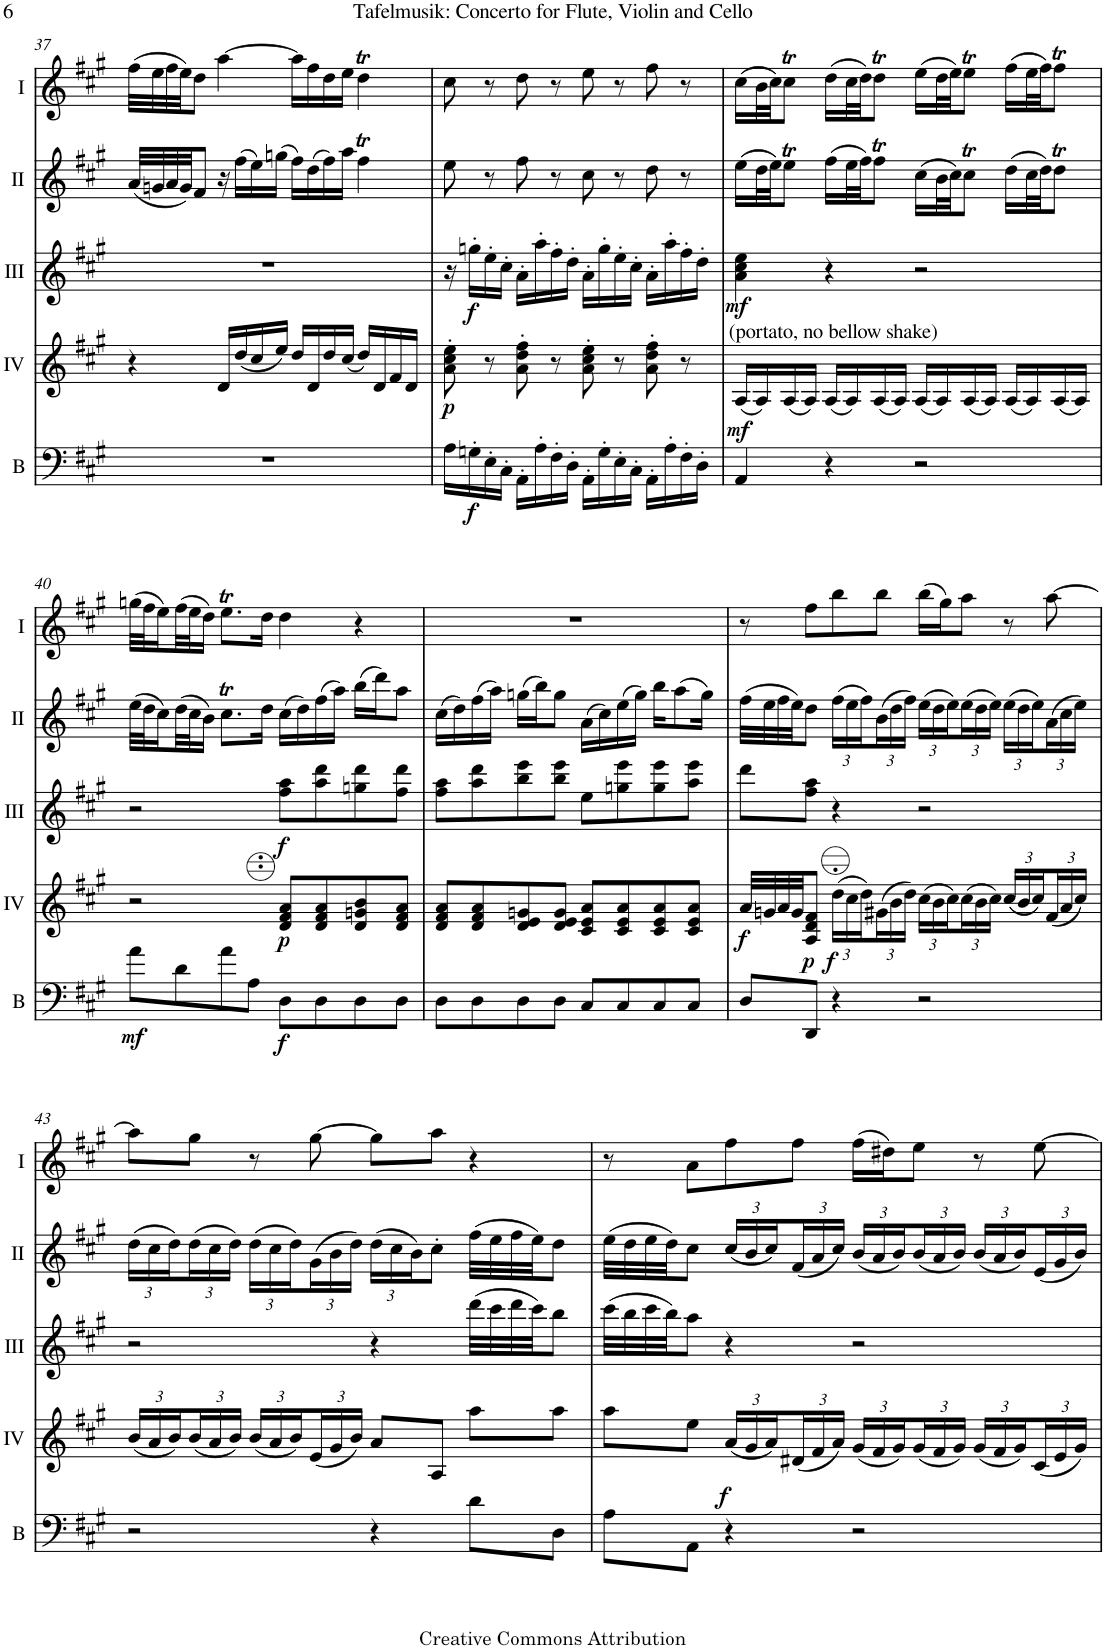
**kern	**dynam	**kern	**dynam	**kern	**dynam	**kern	**kern
*part5	*part5	*part4	*part4	*part3	*part3	*part2	*part1
*staff5	*staff5	*staff4	*staff4	*staff3	*staff3	*staff2	*staff1
*I"Bass	*	*I"Acc. 4	*	*I"Acc. 3	*	*I"Acc. 2	*I"Acc. 1
*I'B	*	*	*	*	*	*	*
!!LO:PB:g=z
*clefF4	*	*clefG2	*	*clefG2	*	*clefG2	*clefG2
*Trd7c12	*	*	*	*Trd7c12	*	*	*
*k[f#c#g#]	*	*k[f#c#g#]	*	*k[f#c#g#]	*	*k[f#c#g#]	*k[f#c#g#]
*M4/4	*	*M4/4	*	*M4/4	*	*M4/4	*M4/4
*met(c)	*	*met(c)	*	*met(c)	*	*met(c)	*met(c)
=37	=37	=37	=37	=37	=37	=37	=37
1r	.	4r	.	1r	.	(32a/LLL	(32ff#\LLL
.	.	.	.	.	.	32gn/	32ee\
.	.	.	.	.	.	32a/	32ff#\
.	.	.	.	.	.	32g/JJ)	32ee\JJ)
.	.	.	.	.	.	8f#/J	8dd\J
.	.	16D/LL	.	.	.	16r	[4aa\
.	.	(16d/	.	.	.	(16ff#\LL	.
.	.	16c#/	.	.	.	16ee\)	.
.	.	16e/JJ)	.	.	.	(16ggn\JJ	.
.	.	16d/LL	.	.	.	16ff#\LL)	16aa\LL]
.	.	16D/	.	.	.	(16dd\	16ff#\
.	.	16d/	.	.	.	16ff#\)	16dd\
.	.	(16c#/JJ	.	.	.	16aa\JJ	16ee\JJ
.	.	16d/LL)	.	.	.	4ff#T\	4ddT\
.	.	16D/	.	.	.	.	.
.	.	16F#/	.	.	.	.	.
.	.	16D/JJ	.	.	.	.	.
=38	=38	=38	=38	=38	=38	=38	=38
!	!	!	!LO:DY:b	!	!	!	!
16A\LL	.	8A\' 8c#\' 8e\'	p	16r	.	8ee\	8cc#\
!	!LO:DY:b	!	!	!	!LO:DY:b	!	!
16Gn'\	f	.	.	16ggn'\LL	f	.	.
16E'\	.	8r	.	16ee'\	.	8r	8r
16C#'\JJ	.	.	.	16cc#'\JJ	.	.	.
16AA'\LL	.	8A\' 8d\' 8f#\'	.	16a'\LL	.	8ff#\	8dd\
16A'\	.	.	.	16aa'\	.	.	.
16F#'\	.	8r	.	16ff#'\	.	8r	8r
16D'\JJ	.	.	.	16dd'\JJ	.	.	.
16AA'\LL	.	8A\' 8c#\' 8e\'	.	16a'\LL	.	8cc#\	8ee\
16G'\	.	.	.	16gg'\	.	.	.
16E'\	.	8r	.	16ee'\	.	8r	8r
16C#'\JJ	.	.	.	16cc#'\JJ	.	.	.
16AA'\LL	.	8A\' 8d\' 8f#\'	.	16a'\LL	.	8dd\	8ff#\
16A'\	.	.	.	16aa'\	.	.	.
16F#'\	.	8r	.	16ff#'\	.	8r	8r
16D'\JJ	.	.	.	16dd'\JJ	.	.	.
=39	=39	=39	=39	=39	=39	=39	=39
!	!	!LO:TX:a:t=(portato, no bellow shake)	!	!	!	!	!
!	!	!	!LO:DY:b	!	!LO:DY:b	!	!
4AA/	.	(16AA/LL	mf	4a\ 4cc#\ 4ee\	mf	(16ee\LL	(16cc#\LL
.	.	16AA/)	.	.	.	32dd\L	32b\L
.	.	.	.	.	.	32ee\JJ)	32cc#\JJ)
.	.	(16AA/	.	.	.	8eeT\J	8cc#t\J
.	.	16AA/JJ)	.	.	.	.	.
4r	.	(16AA/LL	.	4r	.	(16ff#\LL	(16dd\LL
.	.	16AA/)	.	.	.	32ee\L	32cc#\L
.	.	.	.	.	.	32ff#\JJ)	32dd\JJ)
.	.	(16AA/	.	.	.	8ff#T\J	8ddT\J
.	.	16AA/JJ)	.	.	.	.	.
2r	.	(16AA/LL	.	2r	.	(16cc#\LL	(16ee\LL
.	.	16AA/)	.	.	.	32b\L	32dd\L
.	.	.	.	.	.	32cc#\JJ)	32ee\JJ)
.	.	(16AA/	.	.	.	8cc#t\J	8eeT\J
.	.	16AA/JJ)	.	.	.	.	.
.	.	(16AA/LL	.	.	.	(16dd\LL	(16ff#\LL
.	.	16AA/)	.	.	.	32cc#\L	32ee\L
.	.	.	.	.	.	32dd\JJ)	32ff#\JJ)
.	.	(16AA/	.	.	.	8ddT\J	8ff#T\J
.	.	16AA/JJ)	.	.	.	.	.
!!LO:LB:g=z
=40	=40	=40	=40	=40	=40	=40	=40
!	!LO:DY:b	!	!	!	!	!	!
8a\L	mf	2r	.	2r	.	(32ee\LLL	(32ggn\LLL
.	.	.	.	.	.	32dd\J	32ff#\J
.	.	.	.	.	.	16cc#\)	16ee\)
8d\	.	.	.	.	.	(32dd\L	(32ff#\L
.	.	.	.	.	.	32cc#\J	32ee\J
.	.	.	.	.	.	16b\JJ)	16dd\JJ)
8a\	.	.	.	.	.	8.cc#t\L	8.eeT\L
8A\J	.	.	.	.	.	.	.
.	.	.	.	.	.	16dd\Jk	16dd\Jk
!	!LO:DY:b	!	!LO:DY:b	!	!LO:DY:b	!	!
8D\L	f	8d/ 8f#/ 8a/L	p	8ff#\ 8aa\L	f	(16cc#\LL	4dd\
.	.	.	.	.	.	16dd\)	.
8D\	.	8d/ 8f#/ 8a/	.	8aa\ 8ddd\	.	(16ff#\	.
.	.	.	.	.	.	16aa\JJ)	.
8D\	.	8d/ 8gn/ 8b/	.	8ggn\ 8ddd\	.	(16bb\LL	4r
.	.	.	.	.	.	16ddd\J)	.
8D\J	.	8d/ 8f#/ 8a/J	.	8ff#\ 8ddd\J	.	8aa\J	.
=41	=41	=41	=41	=41	=41	=41	=41
8D\L	.	8d/ 8f#/ 8a/L	.	8ff#\ 8aa\L	.	(16cc#\LL	1r
.	.	.	.	.	.	16dd\)	.
8D\	.	8d/ 8f#/ 8a/	.	8aa\ 8ddd\	.	(16ff#\	.
.	.	.	.	.	.	16aa\JJ)	.
8D\	.	8d/ 8e/ 8gn/	.	8bb\ 8eee\	.	(16ggn\LL	.
.	.	.	.	.	.	16bb\J)	.
8D\J	.	8d/ 8e/ 8g/J	.	8bb\ 8eee\J	.	8gg\J	.
8C#/L	.	8c#/ 8e/ 8a/L	.	8ee\L	.	(16a\LL	.
.	.	.	.	.	.	16cc#\)	.
8C#/	.	8c#/ 8e/ 8a/	.	8ggn\ 8eee\	.	(16ee\	.
.	.	.	.	.	.	16gg\JJ)	.
8C#/	.	8c#/ 8e/ 8a/	.	8gg\ 8eee\	.	16bb\KL	.
.	.	.	.	.	.	(8aa\	.
8C#/J	.	8c#/ 8e/ 8a/J	.	8aa\ 8eee\J	.	.	.
.	.	.	.	.	.	16gg\Jk)	.
=42	=42	=42	=42	=42	=42	=42	=42
!	!	!	!LO:DY:b	!	!	!	!
8D/L	.	32a/LLL	f	8ddd\L	.	(32ff#\LLL	8r
.	.	32gn/	.	.	.	32ee\	.
.	.	32a/	.	.	.	32ff#\	.
.	.	32g/JJ	.	.	.	32ee\JJ)	.
!	!	!	!LO:DY:b	!	!	!	!
8DD/J	.	8A/ 8d/ 8f#/J	p	8ff#\ 8aa\J	.	8dd\J	8ff#\L
*	*	*Xbrackettup	*	*	*	*Xbrackettup	*
!	!	!	!LO:DY:b	!	!	!	!
4r	.	(24d\LL	f	4r	.	(24ff#\LL	8bb\
.	.	24c#\	.	.	.	24ee\	.
.	.	24d\)	.	.	.	24ff#\)	.
.	.	(24G#X\	.	.	.	(24b\	8bb\J
.	.	24B\	.	.	.	24dd\	.
.	.	24d\JJ)	.	.	.	24ff#\JJ)	.
2r	.	(24c#\LL	.	2r	.	(24ee\LL	(16bb\LL
.	.	24B\	.	.	.	24dd\	.
.	.	.	.	.	.	.	16gg#\J)
.	.	24c#\)	.	.	.	24ee\)	.
.	.	(24c#\	.	.	.	(24ee\	8aa\J
.	.	24B\	.	.	.	24dd\	.
.	.	24c#\JJ)	.	.	.	24ee\JJ)	.
.	.	(24c#/LL	.	.	.	(24ee\LL	8r
.	.	24B/	.	.	.	24dd\	.
.	.	24c#/)	.	.	.	24ee\)	.
.	.	(24F#/	.	.	.	(24a\	[8aa\
.	.	24A/	.	.	.	24cc#\	.
.	.	24c#/JJ)	.	.	.	24ee\JJ)	.
!!LO:LB:g=z
=43	=43	=43	=43	=43	=43	=43	=43
2r	.	(24B/LL	.	2r	.	(24dd\LL	8aa\L]
.	.	24A/	.	.	.	24cc#\	.
.	.	24B/)	.	.	.	24dd\)	.
.	.	(24B/	.	.	.	(24dd\	8gg#\J
.	.	24A/	.	.	.	24cc#\	.
.	.	24B/JJ)	.	.	.	24dd\JJ)	.
.	.	(24B/LL	.	.	.	(24dd\LL	8r
.	.	24A/	.	.	.	24cc#\	.
.	.	24B/)	.	.	.	24dd\)	.
.	.	(24E/	.	.	.	(24g#\	[8gg#\
.	.	24G#/	.	.	.	24b\	.
.	.	24B/JJ)	.	.	.	24dd\JJ)	.
4r	.	8A/L	.	4r	.	(24dd\LL	8gg#\L]
.	.	.	.	.	.	24cc#\	.
.	.	.	.	.	.	24b\J)	.
.	.	8AA/J	.	.	.	8cc#'\J	8aa\J
8d\L	.	8a\L	.	(32ddd\LLL	.	(32ff#\LLL	4r
.	.	.	.	32ccc#\	.	32ee\	.
.	.	.	.	32ddd\	.	32ff#\	.
.	.	.	.	32ccc#\JJ)	.	32ee\JJ)	.
8D\J	.	8a\J	.	8bb\J	.	8dd\J	.
=44	=44	=44	=44	=44	=44	=44	=44
8A\L	.	8a\L	.	(32ccc#\LLL	.	(32ee\LLL	8r
.	.	.	.	32bb\	.	32dd\	.
.	.	.	.	32ccc#\	.	32ee\	.
.	.	.	.	32bb\JJ)	.	32dd\JJ)	.
8AA\J	.	8e\J	.	8aa\J	.	8cc#\J	8a\L
!	!	!	!LO:DY:b	!	!	!	!
4r	.	(24A/LL	f	4r	.	(24cc#/LL	8ff#\
.	.	24G#/	.	.	.	24b/	.
.	.	24A/)	.	.	.	24cc#/)	.
.	.	(24D#X/	.	.	.	(24f#/	8ff#\J
.	.	24F#/	.	.	.	24a/	.
.	.	24A/JJ)	.	.	.	24cc#/JJ)	.
2r	.	(24G#/LL	.	2r	.	(24b/LL	(16ff#\LL
.	.	24F#/	.	.	.	24a/	.
.	.	.	.	.	.	.	16dd#X\J)
.	.	24G#/)	.	.	.	24b/)	.
.	.	(24G#/	.	.	.	(24b/	8ee\J
.	.	24F#/	.	.	.	24a/	.
.	.	24G#/JJ)	.	.	.	24b/JJ)	.
.	.	(24G#/LL	.	.	.	(24b/LL	8r
.	.	24F#/	.	.	.	24a/	.
.	.	24G#/)	.	.	.	24b/)	.
.	.	(24C#/	.	.	.	(24e/	[8ee\
.	.	24E/	.	.	.	24g#/	.
.	.	24G#/JJ)	.	.	.	24b/JJ)	.
=	=	=	=	=	=	=	=
*-	*-	*-	*-	*-	*-	*-	*-
